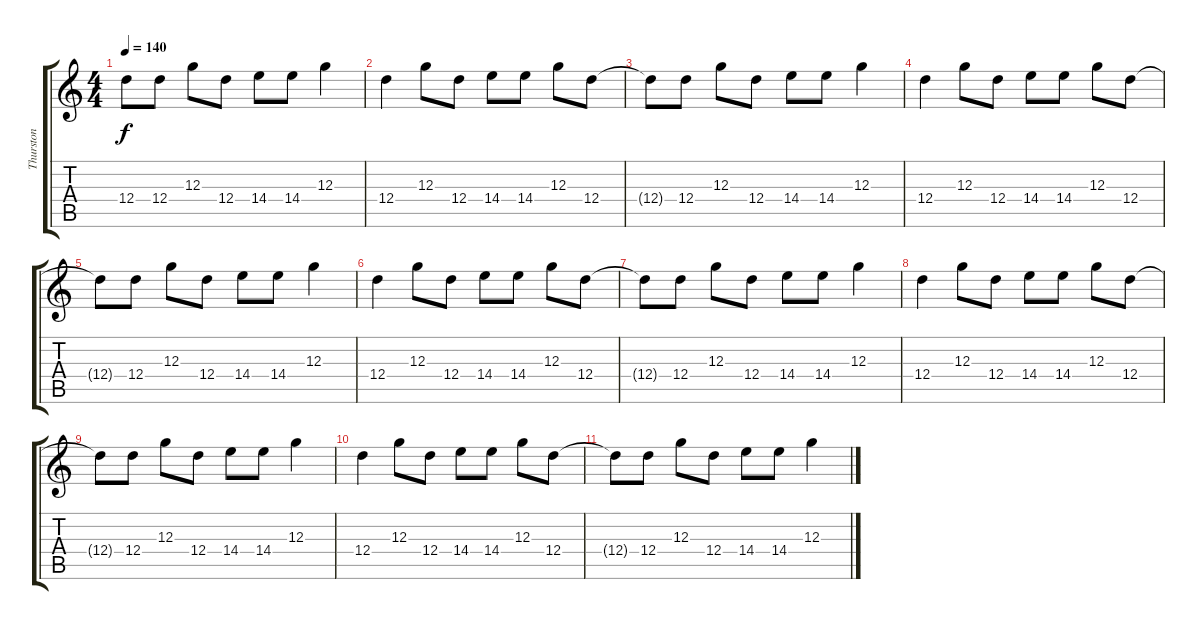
\track ("Thurston" "Thurston") {instrument distortionguitar}
\staff {score tabs}
\tuning (E4 B3 G3 D3 G2 E2) {hide}
\ts (4 4)
\tempo 140
\clef g2
\ks c
12.4{t}.8{dy f} 12.4.8 12.3.8 12.4.8 14.4.8 14.4.8 12.3.4 |
12.4.4 12.3.8 12.4.8 14.4.8 14.4.8 12.3.8 12.4.8 |
12.4{t}.8 12.4.8 12.3.8 12.4.8 14.4.8 14.4.8 12.3.4 |
12.4.4 12.3.8 12.4.8 14.4.8 14.4.8 12.3.8 12.4.8 |
12.4{t}.8 12.4.8 12.3.8 12.4.8 14.4.8 14.4.8 12.3.4 |
12.4.4 12.3.8 12.4.8 14.4.8 14.4.8 12.3.8 12.4.8 |
12.4{t}.8 12.4.8 12.3.8 12.4.8 14.4.8 14.4.8 12.3.4 |
12.4.4 12.3.8 12.4.8 14.4.8 14.4.8 12.3.8 12.4.8 |
12.4{t}.8 12.4.8 12.3.8 12.4.8 14.4.8 14.4.8 12.3.4 |
12.4.4 12.3.8 12.4.8 14.4.8 14.4.8 12.3.8 12.4.8 |
12.4{t}.8 12.4.8 12.3.8 12.4.8 14.4.8 14.4.8 12.3.4
